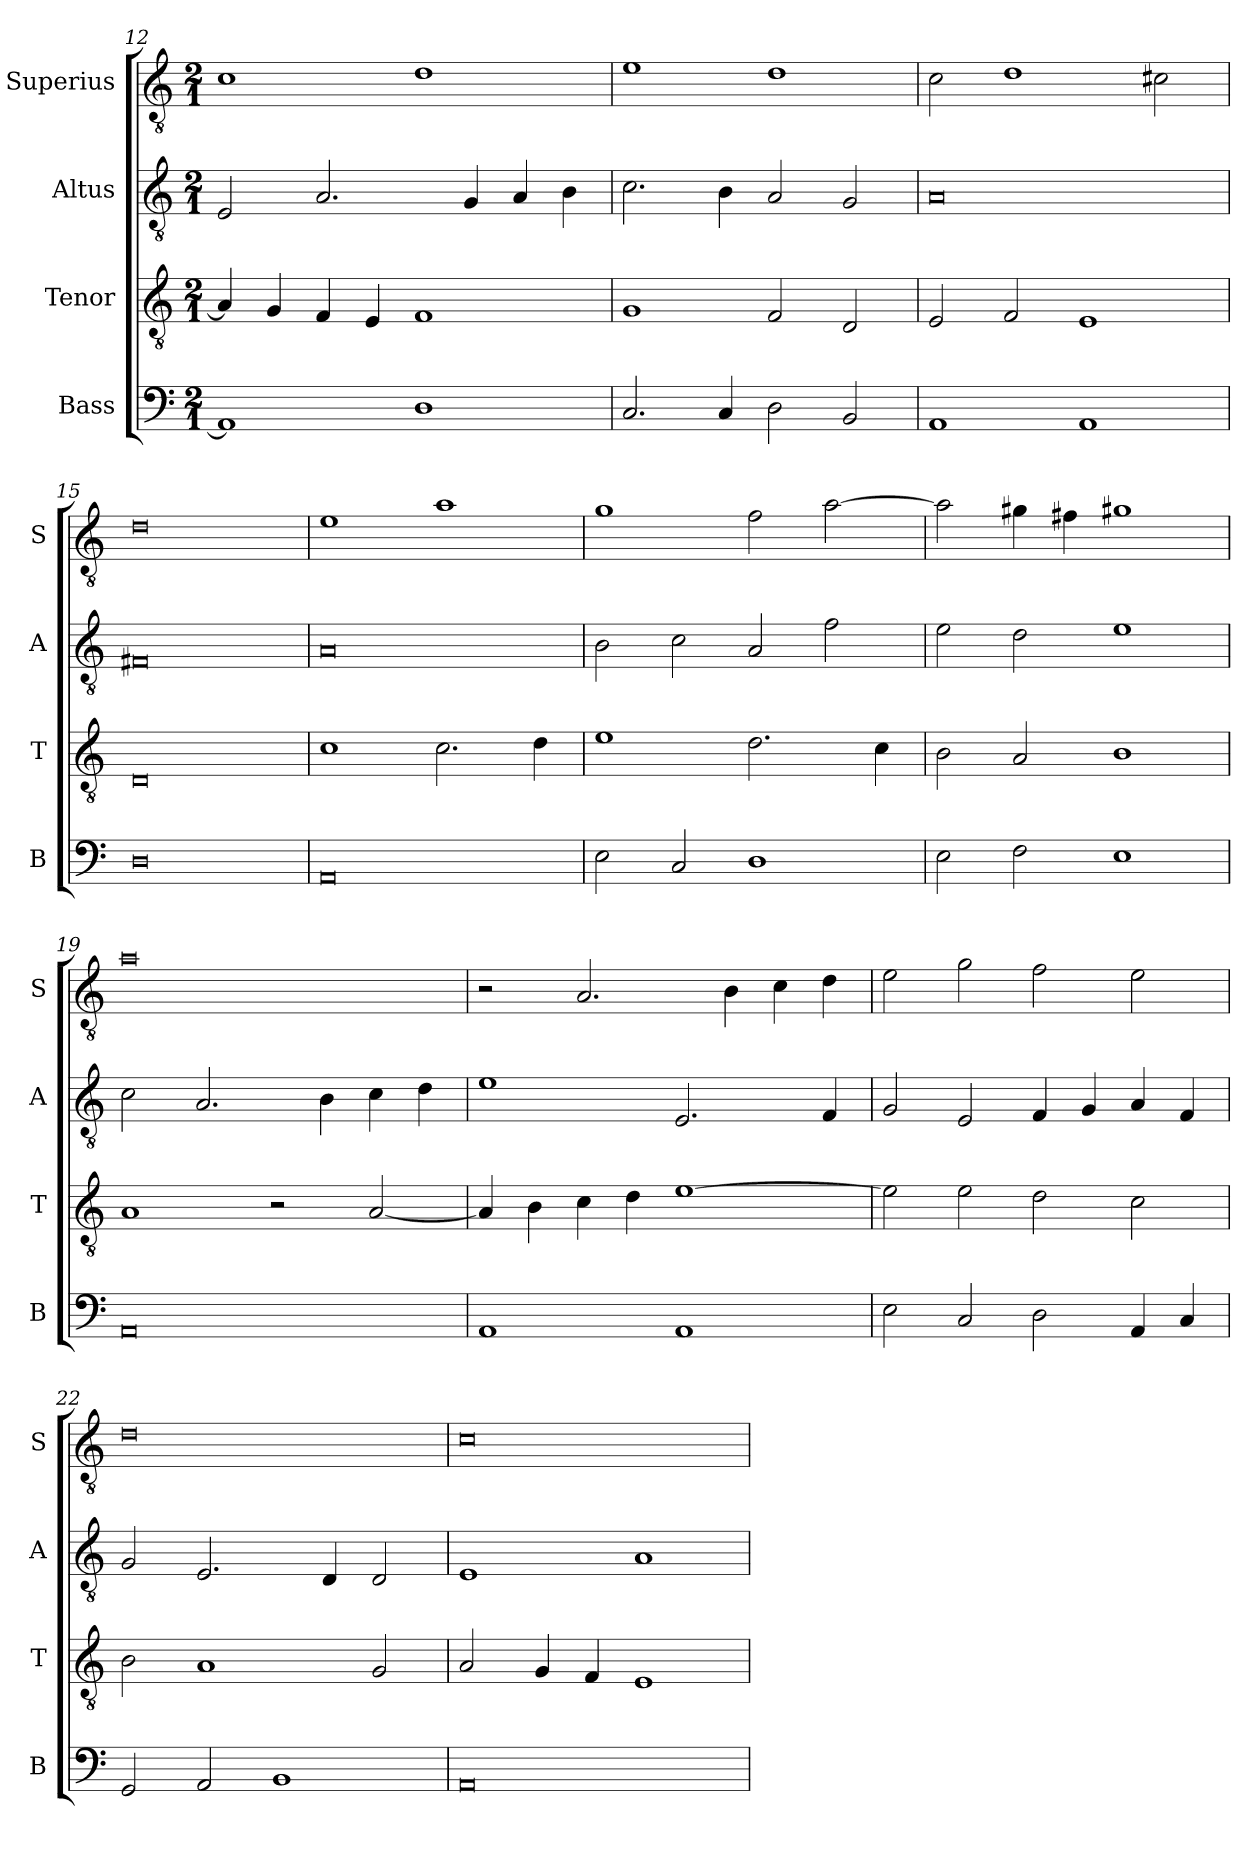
**kern	**kern	**kern	**kern
*part4	*part3	*part2	*part1
*staff4	*staff3	*staff2	*staff1
*I"Bass	*I"Tenor	*I"Altus	*I"Superius
*I'B	*I'T	*I'A	*I'S
*clefF4	*clefGv2	*clefGv2	*clefGv2
*k[]	*k[]	*k[]	*k[]
*C:	*C:	*C:	*C:
*M2/1	*M2/1	*M2/1	*M2/1
=12	=12	=12	=12
1AA]	4A]	2E	1c
.	4G	.	.
.	4F	2.A	.
.	4E	.	.
1D	1F	.	1d
.	.	4G	.
.	.	4A	.
.	.	4B	.
=13	=13	=13	=13
2.C	1G	2.c	1e
4C	.	4B	.
2D	2F	2A	1d
2BB	2D	2G	.
=14	=14	=14	=14
1AA	2E	0A	2c
.	2F	.	1d
1AA	1E	.	.
.	.	.	2c#X
=15	=15	=15	=15
0D	0D	0F#X	0d
=16	=16	=16	=16
0AA	1c	0A	1e
.	2.c	.	1a
.	4d	.	.
=17	=17	=17	=17
2E	1e	2B	1g
2C	.	2c	.
1D	2.d	2A	2f
.	.	2f	[2a
.	4c	.	.
=18	=18	=18	=18
2E	2B	2e	2a]
2F	2A	2d	4g#X
.	.	.	4f#X
1E	1B	1e	1g#X
=19	=19	=19	=19
0AA	1A	2c	0a
.	.	2.A	.
.	2r	.	.
.	.	4B	.
.	[2A	4c	.
.	.	4d	.
=20	=20	=20	=20
1AA	4A]	1e	2r
.	4B	.	.
.	4c	.	2.A
.	4d	.	.
1AA	[1e	2.E	.
.	.	.	4B
.	.	.	4c
.	.	4F	4d
=21	=21	=21	=21
2E	2e]	2G	2e
2C	2e	2E	2g
2D	2d	4F	2f
.	.	4G	.
4AA	2c	4A	2e
4C	.	4F	.
=22	=22	=22	=22
2GG	2B	2G	0d
2AA	1A	2.E	.
1BB	.	.	.
.	.	4D	.
.	2G	2D	.
=23	=23	=23	=23
0AA	2A	1E	0c
.	4G	.	.
.	4F	.	.
.	1E	1A	.
=	=	=	=
*-	*-	*-	*-
